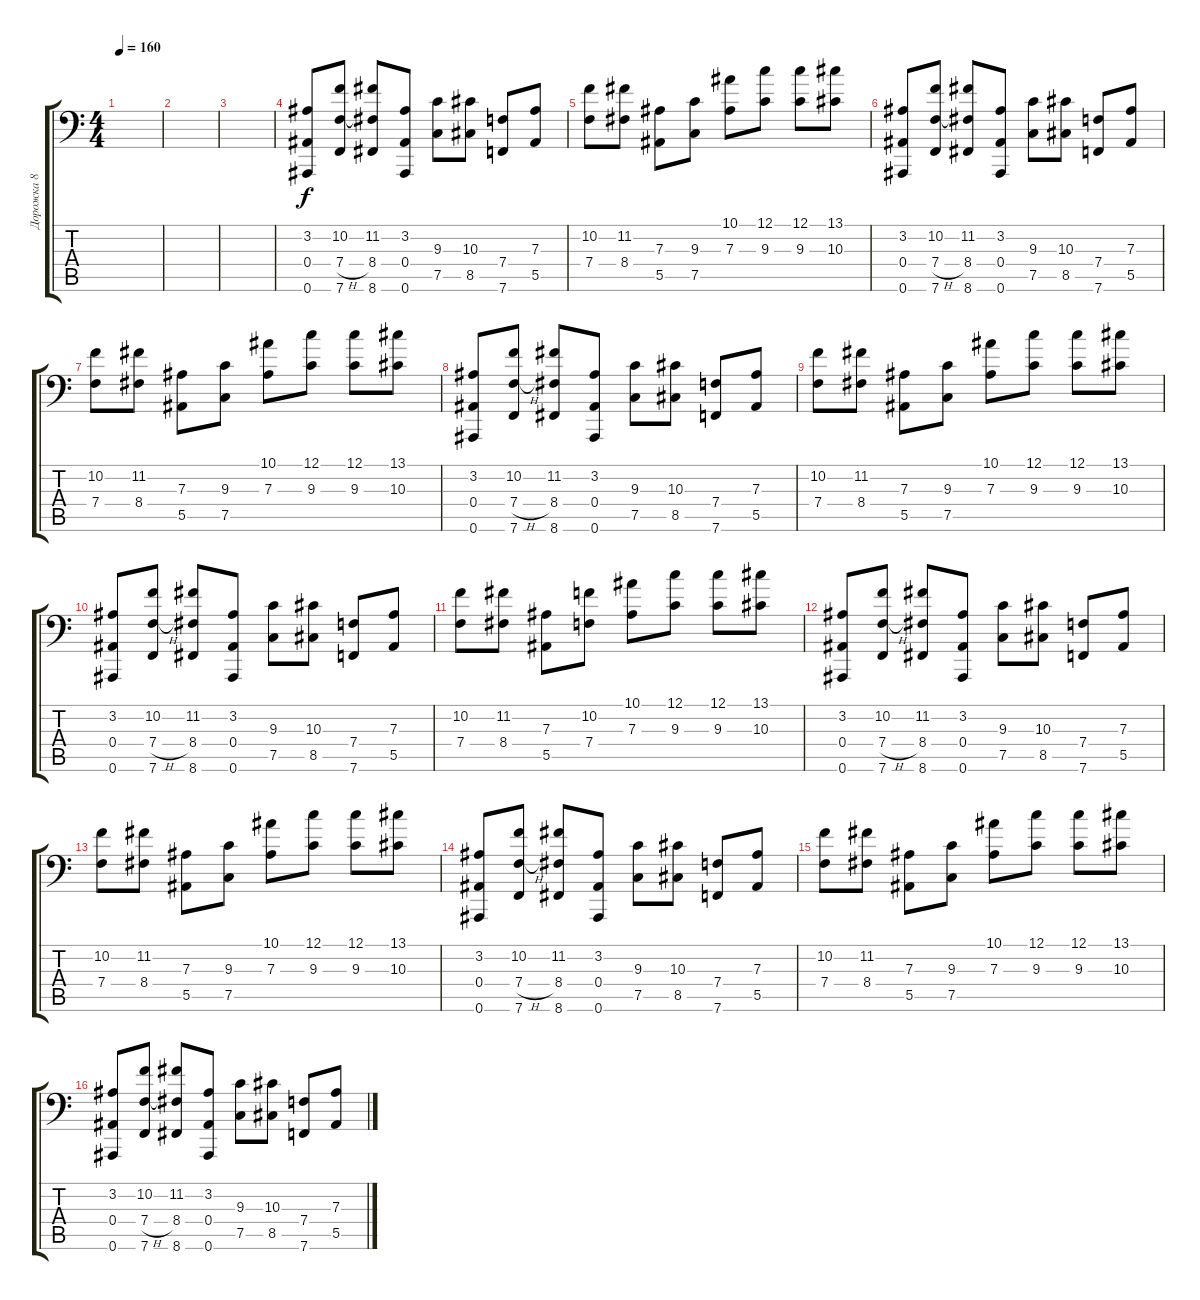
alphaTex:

\track ("Дорожка 8" "Дорожка 8") {instrument stringensemble1}
\staff {score tabs}
\tuning (C4 G3 Eb3 Bb2 F2 Bb1) {hide}
\ts (4 4)
\tempo 160
\clef f4
\ks c
|
|
|
(3.2 0.4 0.6).8 (10.2 7.4{h} 7.6).8 (11.2 8.4 8.6).8 (3.2 0.4 0.6).8 (9.3 7.5).8 (10.3 8.5).8 (7.4 7.6).8 (7.3 5.5).8 |
(10.2 7.4).8 (11.2 8.4).8 (7.3 5.5).8 (9.3 7.5).8 (10.1 7.3).8 (12.1 9.3).8 (12.1 9.3).8 (13.1 10.3).8 |
(3.2 0.4 0.6).8 (10.2 7.4{h} 7.6).8 (11.2 8.4 8.6).8 (3.2 0.4 0.6).8 (9.3 7.5).8 (10.3 8.5).8 (7.4 7.6).8 (7.3 5.5).8 |
(10.2 7.4).8 (11.2 8.4).8 (7.3 5.5).8 (9.3 7.5).8 (10.1 7.3).8 (12.1 9.3).8 (12.1 9.3).8 (13.1 10.3).8 |
(3.2 0.4 0.6).8 (10.2 7.4{h} 7.6).8 (11.2 8.4 8.6).8 (3.2 0.4 0.6).8 (9.3 7.5).8 (10.3 8.5).8 (7.4 7.6).8 (7.3 5.5).8 |
(10.2 7.4).8 (11.2 8.4).8 (7.3 5.5).8 (9.3 7.5).8 (10.1 7.3).8 (12.1 9.3).8 (12.1 9.3).8 (13.1 10.3).8 |
(3.2 0.4 0.6).8 (10.2 7.4{h} 7.6).8 (11.2 8.4 8.6).8 (3.2 0.4 0.6).8 (9.3 7.5).8 (10.3 8.5).8 (7.4 7.6).8 (7.3 5.5).8 |
(10.2 7.4).8 (11.2 8.4).8 (7.3 5.5).8 (10.2 7.4).8 (10.1 7.3).8 (12.1 9.3).8 (12.1 9.3).8 (13.1 10.3).8 |
(3.2 0.4 0.6).8 (10.2 7.4{h} 7.6).8 (11.2 8.4 8.6).8 (3.2 0.4 0.6).8 (9.3 7.5).8 (10.3 8.5).8 (7.4 7.6).8 (7.3 5.5).8 |
(10.2 7.4).8 (11.2 8.4).8 (7.3 5.5).8 (9.3 7.5).8 (10.1 7.3).8 (12.1 9.3).8 (12.1 9.3).8 (13.1 10.3).8 |
(3.2 0.4 0.6).8 (10.2 7.4{h} 7.6).8 (11.2 8.4 8.6).8 (3.2 0.4 0.6).8 (9.3 7.5).8 (10.3 8.5).8 (7.4 7.6).8 (7.3 5.5).8 |
(10.2 7.4).8 (11.2 8.4).8 (7.3 5.5).8 (9.3 7.5).8 (10.1 7.3).8 (12.1 9.3).8 (12.1 9.3).8 (13.1 10.3).8 |
(3.2 0.4 0.6).8 (10.2 7.4{h} 7.6).8 (11.2 8.4 8.6).8 (3.2 0.4 0.6).8 (9.3 7.5).8 (10.3 8.5).8 (7.4 7.6).8 (7.3 5.5).8
